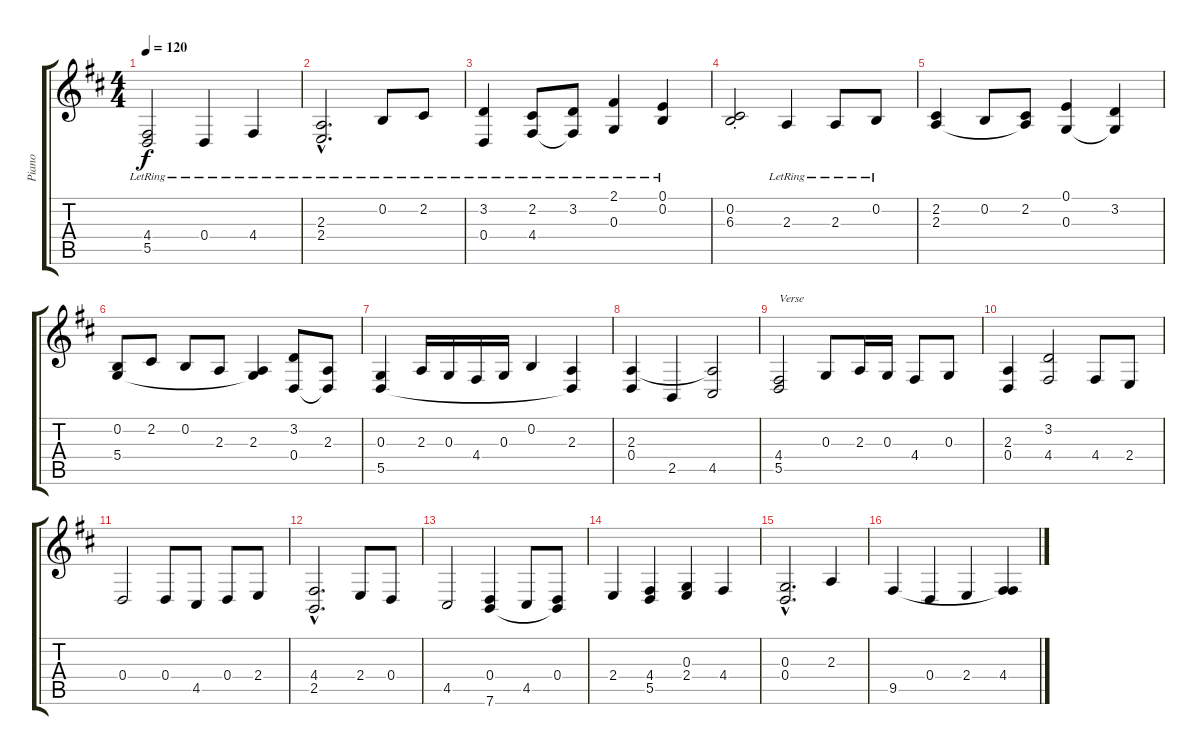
\track ("Piano" "Piano") {instrument brightacousticpiano}
\staff {score tabs}
\tuning (E4 B3 G3 D3 A2 E2) {hide}
\ts (4 4)
\tempo 120
\clef g2
\ks d
(4.4{lr} 5.5{lr}).2{dy f instrument brightacousticpiano} 0.4{lr}.4 4.4{lr}.4 |
(2.3{hac lr} 2.4{hac lr}).2{d} 0.2{lr}.8 2.2{lr}.8 |
(3.2{lr} 0.4{lr}).4 (2.2{lr} 4.4{lr}).8 (3.2{lr} 4.4{t}).8 (2.1{lr} 0.3{lr}).4 (0.1{lr} 0.2{lr}).4 |
(0.2{st} 6.3{st}).2 2.3{lr}.4 2.3{lr}.8 0.2{lr}.8 |
(2.2 2.3).4 0.2.8 (2.2 2.3{t}).8 (0.1 0.3).4 (3.2 0.3{t}).4 |
(0.2 5.4).8 2.2.8 0.2.8 2.3.8 (2.3 5.4{t}).4 (3.2 0.4).8 (2.3 0.4{t}).8 |
(0.3 5.5).4 2.3.16 0.3.16 4.4.16 0.3.16 0.2.4 (2.3 5.5{t}).4 |
(2.3 0.4).4 2.5.4 (2.3{t} 4.5).2 |
(4.4 5.5).2{txt "Verse"} 0.3.8 2.3.16 0.3.16 4.4.8 0.3.8 |
(2.3 0.4).4 (3.2 4.4).2 4.4.8 2.4.8 |
0.4.2 0.4.8 4.5.8 0.4.8 2.4.8 |
(4.4{hac} 2.5{hac}).2{d} 2.4.8 0.4.8 |
4.5.2 (0.4 7.6).4 4.5.8 (0.4 7.6{t}).8 |
2.4.4 (4.4 5.5).4 (0.3 2.4).4 4.4.4 |
(0.3{hac} 0.4{hac}).2{d} 2.3.4 |
9.5.4 0.4.4 2.4.4 (4.4 9.5{t}).4
